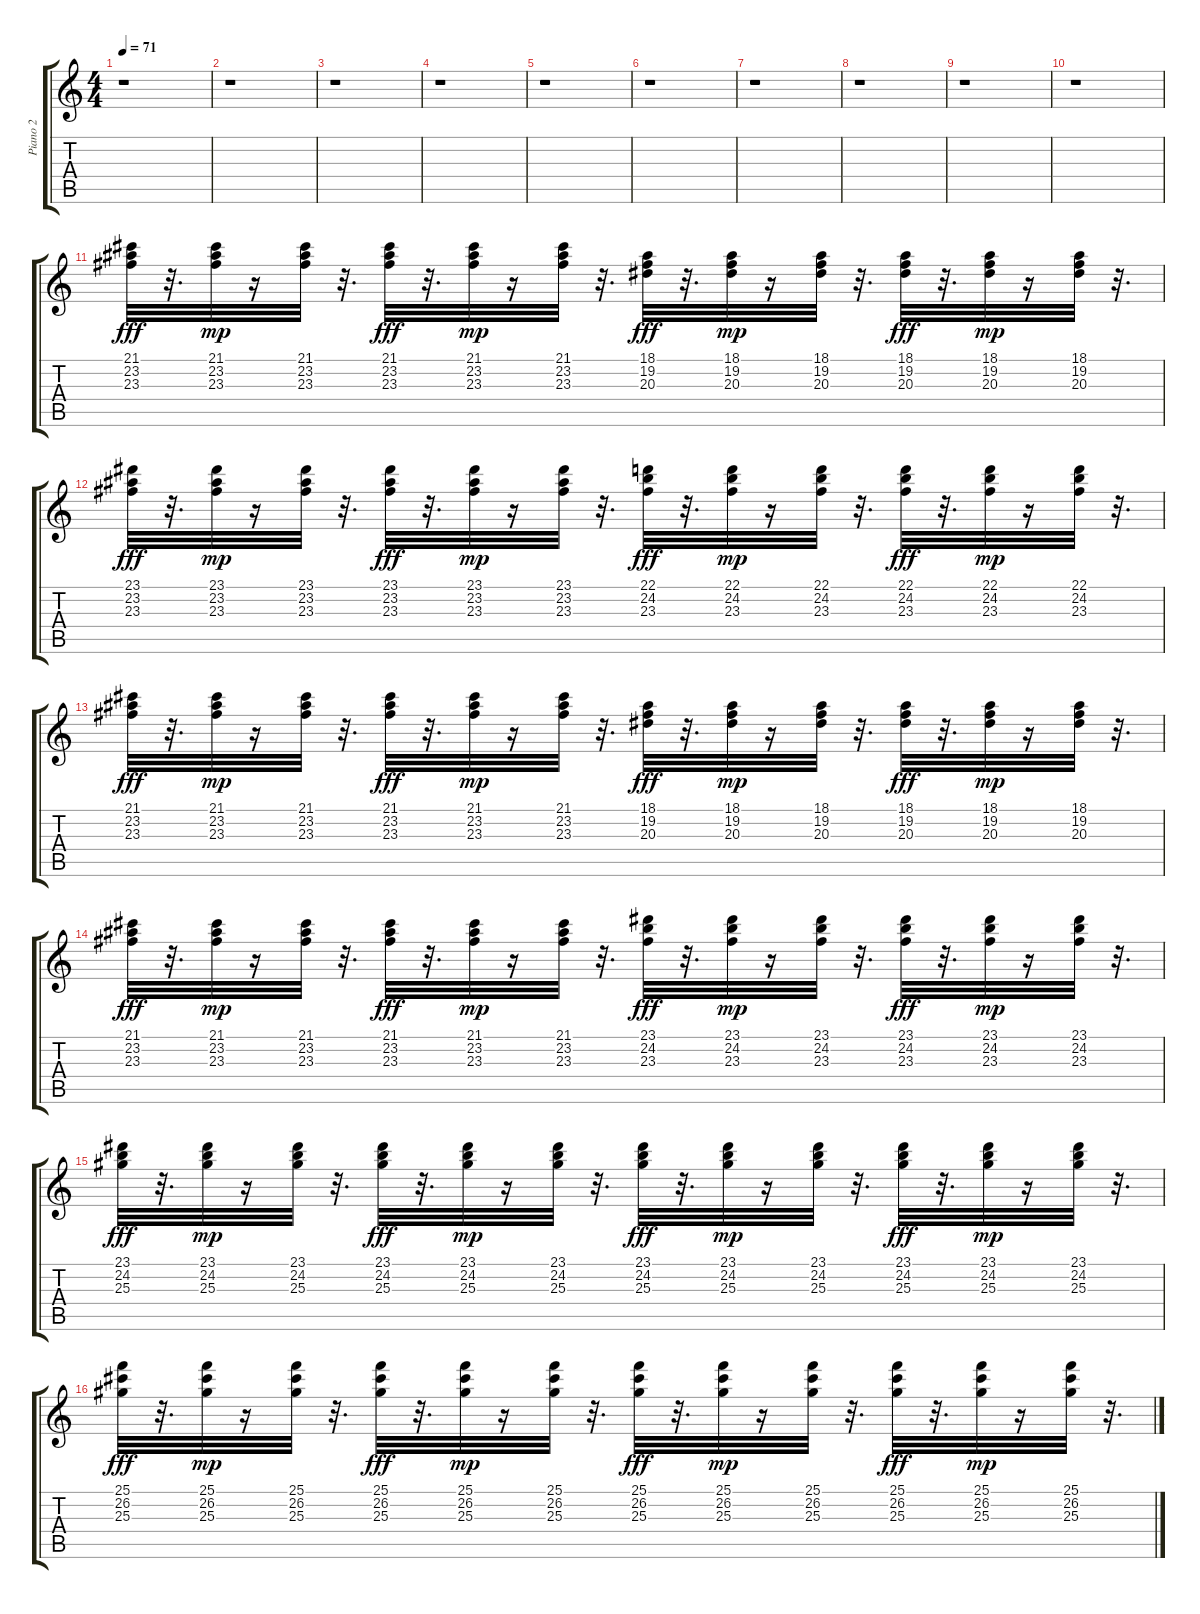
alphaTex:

\track ("Piano 2             " "Piano 2   ") {instrument brightacousticpiano}
\staff {score tabs}
\tuning (E4 B3 G3 D3 A2 E2) {hide}
\ts (4 4)
\tempo 71
\clef g2
\ks c
r.1{dy fff instrument brightacousticpiano} |
r.1 |
r.1 |
r.1 |
r.1 |
r.1 |
r.1 |
r.1 |
r.1 |
r.1 |
(21.1 23.2 23.3).32 r.32{d} (21.1 23.2 23.3).32{dy mp} r.16 (21.1 23.2 23.3).32 r.32{d} (21.1 23.2 23.3).32{dy fff} r.32{d} (21.1 23.2 23.3).32{dy mp} r.16 (21.1 23.2 23.3).32 r.32{d} (18.1 19.2 20.3).32{dy fff} r.32{d} (18.1 19.2 20.3).32{dy mp} r.16 (18.1 19.2 20.3).32 r.32{d} (18.1 19.2 20.3).32{dy fff} r.32{d} (18.1 19.2 20.3).32{dy mp} r.16 (18.1 19.2 20.3).32 r.32{d} |
(23.1 23.2 23.3).32{dy fff} r.32{d} (23.1 23.2 23.3).32{dy mp} r.16 (23.1 23.2 23.3).32 r.32{d} (23.1 23.2 23.3).32{dy fff} r.32{d} (23.1 23.2 23.3).32{dy mp} r.16 (23.1 23.2 23.3).32 r.32{d} (22.1 24.2 23.3).32{dy fff} r.32{d} (22.1 24.2 23.3).32{dy mp} r.16 (22.1 24.2 23.3).32 r.32{d} (22.1 24.2 23.3).32{dy fff} r.32{d} (22.1 24.2 23.3).32{dy mp} r.16 (22.1 24.2 23.3).32 r.32{d} |
(21.1 23.2 23.3).32{dy fff} r.32{d} (21.1 23.2 23.3).32{dy mp} r.16 (21.1 23.2 23.3).32 r.32{d} (21.1 23.2 23.3).32{dy fff} r.32{d} (21.1 23.2 23.3).32{dy mp} r.16 (21.1 23.2 23.3).32 r.32{d} (18.1 19.2 20.3).32{dy fff} r.32{d} (18.1 19.2 20.3).32{dy mp} r.16 (18.1 19.2 20.3).32 r.32{d} (18.1 19.2 20.3).32{dy fff} r.32{d} (18.1 19.2 20.3).32{dy mp} r.16 (18.1 19.2 20.3).32 r.32{d} |
(21.1 23.2 23.3).32{dy fff} r.32{d} (21.1 23.2 23.3).32{dy mp} r.16 (21.1 23.2 23.3).32 r.32{d} (21.1 23.2 23.3).32{dy fff} r.32{d} (21.1 23.2 23.3).32{dy mp} r.16 (21.1 23.2 23.3).32 r.32{d} (23.1 24.2 23.3).32{dy fff} r.32{d} (23.1 24.2 23.3).32{dy mp} r.16 (23.1 24.2 23.3).32 r.32{d} (23.1 24.2 23.3).32{dy fff} r.32{d} (23.1 24.2 23.3).32{dy mp} r.16 (23.1 24.2 23.3).32 r.32{d} |
(23.1 24.2 25.3).32{dy fff} r.32{d} (23.1 24.2 25.3).32{dy mp} r.16 (23.1 24.2 25.3).32 r.32{d} (23.1 24.2 25.3).32{dy fff} r.32{d} (23.1 24.2 25.3).32{dy mp} r.16 (23.1 24.2 25.3).32 r.32{d} (23.1 24.2 25.3).32{dy fff} r.32{d} (23.1 24.2 25.3).32{dy mp} r.16 (23.1 24.2 25.3).32 r.32{d} (23.1 24.2 25.3).32{dy fff} r.32{d} (23.1 24.2 25.3).32{dy mp} r.16 (23.1 24.2 25.3).32 r.32{d} |
(25.1 26.2 25.3).32{dy fff} r.32{d} (25.1 26.2 25.3).32{dy mp} r.16 (25.1 26.2 25.3).32 r.32{d} (25.1 26.2 25.3).32{dy fff} r.32{d} (25.1 26.2 25.3).32{dy mp} r.16 (25.1 26.2 25.3).32 r.32{d} (25.1 26.2 25.3).32{dy fff} r.32{d} (25.1 26.2 25.3).32{dy mp} r.16 (25.1 26.2 25.3).32 r.32{d} (25.1 26.2 25.3).32{dy fff} r.32{d} (25.1 26.2 25.3).32{dy mp} r.16 (25.1 26.2 25.3).32 r.32{d}
